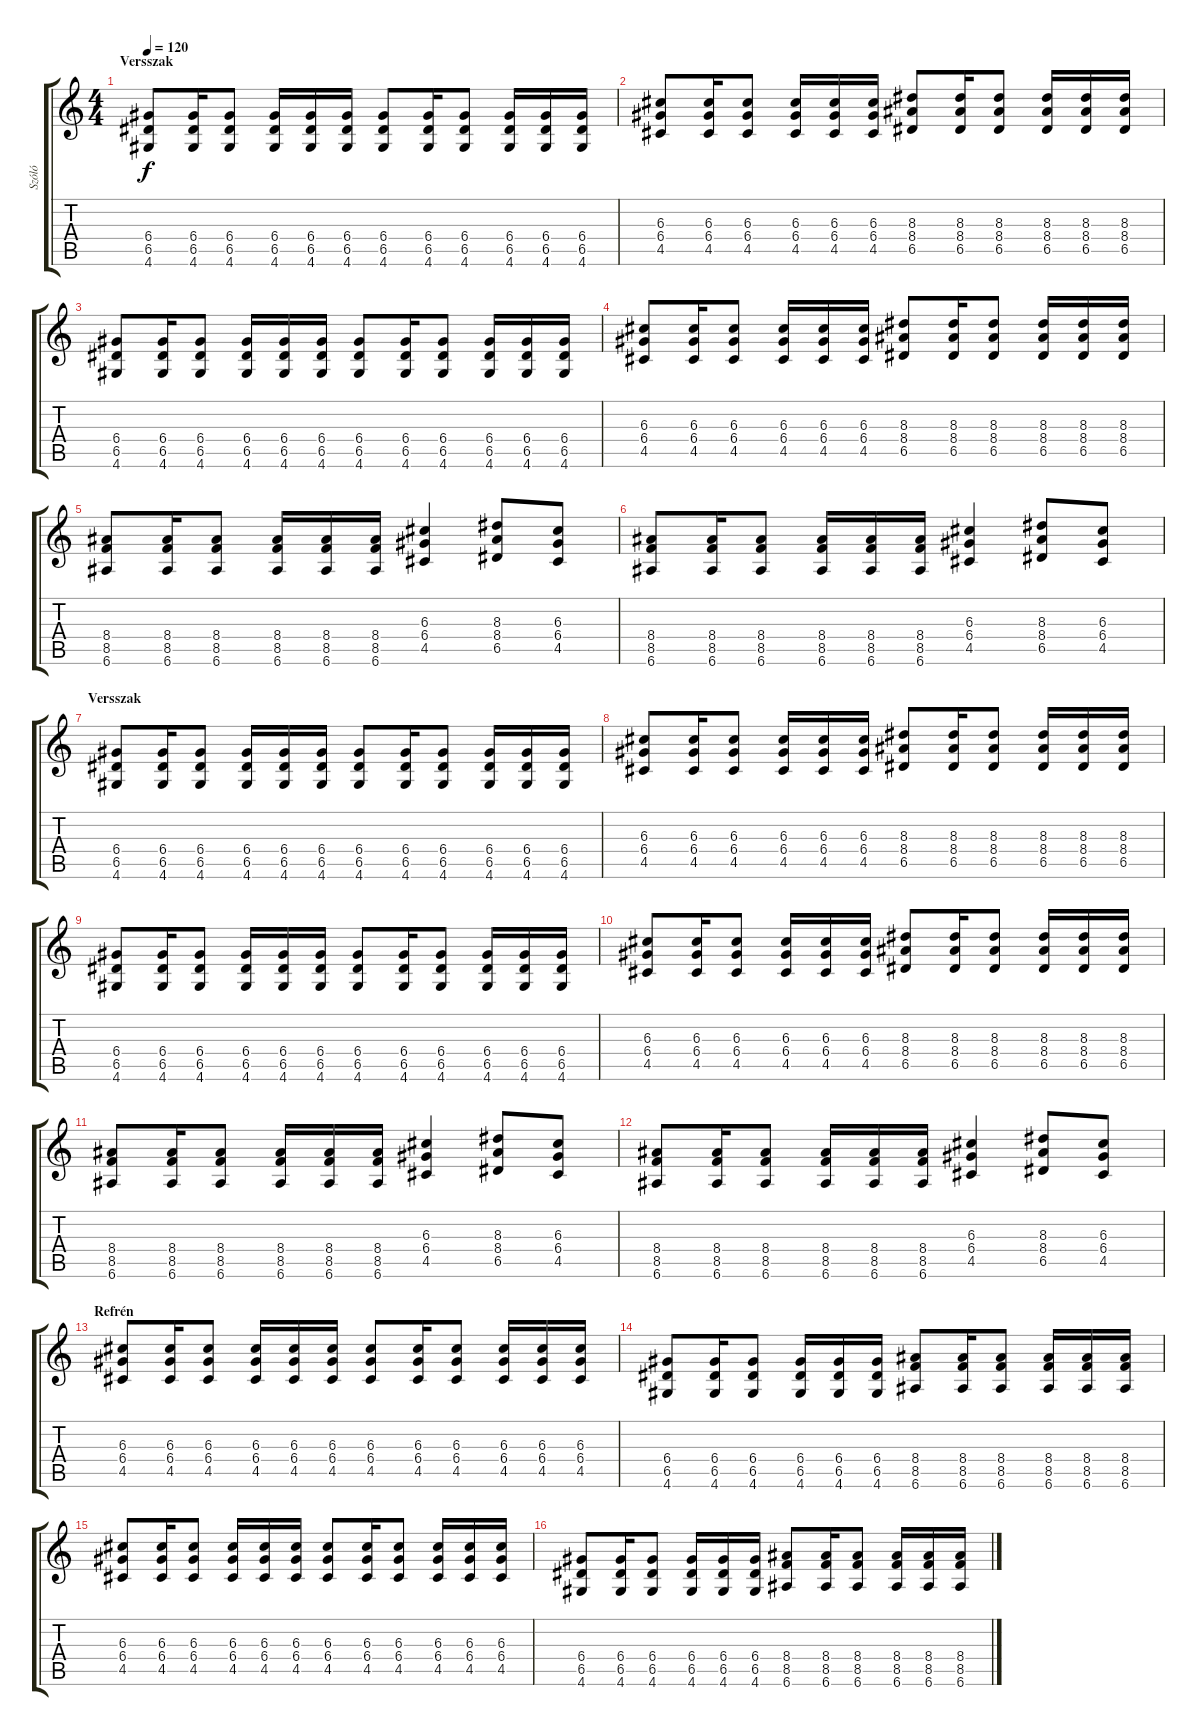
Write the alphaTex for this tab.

\track ("Szóló" "Szóló") {instrument distortionguitar}
\staff {score tabs}
\tuning (E4 B3 G3 D3 A2 E2) {hide}
\ts (4 4)
\section ("" "Versszak")
\tempo 120
\clef g2
\ks c
(6.4 6.5 4.6).8{dy f} (6.4 6.5 4.6).16 (6.4 6.5 4.6).8 (6.4 6.5 4.6).16 (6.4 6.5 4.6).16 (6.4 6.5 4.6).16 (6.4 6.5 4.6).8 (6.4 6.5 4.6).16 (6.4 6.5 4.6).8 (6.4 6.5 4.6).16 (6.4 6.5 4.6).16 (6.4 6.5 4.6).16 |
(6.3 6.4 4.5).8 (6.3 6.4 4.5).16 (6.3 6.4 4.5).8 (6.3 6.4 4.5).16 (6.3 6.4 4.5).16 (6.3 6.4 4.5).16 (8.3 8.4 6.5).8 (8.3 8.4 6.5).16 (8.3 8.4 6.5).8 (8.3 8.4 6.5).16 (8.3 8.4 6.5).16 (8.3 8.4 6.5).16 |
(6.4 6.5 4.6).8 (6.4 6.5 4.6).16 (6.4 6.5 4.6).8 (6.4 6.5 4.6).16 (6.4 6.5 4.6).16 (6.4 6.5 4.6).16 (6.4 6.5 4.6).8 (6.4 6.5 4.6).16 (6.4 6.5 4.6).8 (6.4 6.5 4.6).16 (6.4 6.5 4.6).16 (6.4 6.5 4.6).16 |
(6.3 6.4 4.5).8 (6.3 6.4 4.5).16 (6.3 6.4 4.5).8 (6.3 6.4 4.5).16 (6.3 6.4 4.5).16 (6.3 6.4 4.5).16 (8.3 8.4 6.5).8 (8.3 8.4 6.5).16 (8.3 8.4 6.5).8 (8.3 8.4 6.5).16 (8.3 8.4 6.5).16 (8.3 8.4 6.5).16 |
(8.4 8.5 6.6).8 (8.4 8.5 6.6).16 (8.4 8.5 6.6).8 (8.4 8.5 6.6).16 (8.4 8.5 6.6).16 (8.4 8.5 6.6).16 (6.3 6.4 4.5).4 (8.3 8.4 6.5).8 (6.3 6.4 4.5).8 |
(8.4 8.5 6.6).8 (8.4 8.5 6.6).16 (8.4 8.5 6.6).8 (8.4 8.5 6.6).16 (8.4 8.5 6.6).16 (8.4 8.5 6.6).16 (6.3 6.4 4.5).4 (8.3 8.4 6.5).8 (6.3 6.4 4.5).8 |
\section ("" "Versszak")
(6.4 6.5 4.6).8 (6.4 6.5 4.6).16 (6.4 6.5 4.6).8 (6.4 6.5 4.6).16 (6.4 6.5 4.6).16 (6.4 6.5 4.6).16 (6.4 6.5 4.6).8 (6.4 6.5 4.6).16 (6.4 6.5 4.6).8 (6.4 6.5 4.6).16 (6.4 6.5 4.6).16 (6.4 6.5 4.6).16 |
(6.3 6.4 4.5).8 (6.3 6.4 4.5).16 (6.3 6.4 4.5).8 (6.3 6.4 4.5).16 (6.3 6.4 4.5).16 (6.3 6.4 4.5).16 (8.3 8.4 6.5).8 (8.3 8.4 6.5).16 (8.3 8.4 6.5).8 (8.3 8.4 6.5).16 (8.3 8.4 6.5).16 (8.3 8.4 6.5).16 |
(6.4 6.5 4.6).8 (6.4 6.5 4.6).16 (6.4 6.5 4.6).8 (6.4 6.5 4.6).16 (6.4 6.5 4.6).16 (6.4 6.5 4.6).16 (6.4 6.5 4.6).8 (6.4 6.5 4.6).16 (6.4 6.5 4.6).8 (6.4 6.5 4.6).16 (6.4 6.5 4.6).16 (6.4 6.5 4.6).16 |
(6.3 6.4 4.5).8 (6.3 6.4 4.5).16 (6.3 6.4 4.5).8 (6.3 6.4 4.5).16 (6.3 6.4 4.5).16 (6.3 6.4 4.5).16 (8.3 8.4 6.5).8 (8.3 8.4 6.5).16 (8.3 8.4 6.5).8 (8.3 8.4 6.5).16 (8.3 8.4 6.5).16 (8.3 8.4 6.5).16 |
(8.4 8.5 6.6).8 (8.4 8.5 6.6).16 (8.4 8.5 6.6).8 (8.4 8.5 6.6).16 (8.4 8.5 6.6).16 (8.4 8.5 6.6).16 (6.3 6.4 4.5).4 (8.3 8.4 6.5).8 (6.3 6.4 4.5).8 |
(8.4 8.5 6.6).8 (8.4 8.5 6.6).16 (8.4 8.5 6.6).8 (8.4 8.5 6.6).16 (8.4 8.5 6.6).16 (8.4 8.5 6.6).16 (6.3 6.4 4.5).4 (8.3 8.4 6.5).8 (6.3 6.4 4.5).8 |
\section ("" "Refrén")
(6.3 6.4 4.5).8 (6.3 6.4 4.5).16 (6.3 6.4 4.5).8 (6.3 6.4 4.5).16 (6.3 6.4 4.5).16 (6.3 6.4 4.5).16 (6.3 6.4 4.5).8 (6.3 6.4 4.5).16 (6.3 6.4 4.5).8 (6.3 6.4 4.5).16 (6.3 6.4 4.5).16 (6.3 6.4 4.5).16 |
(6.4 6.5 4.6).8 (6.4 6.5 4.6).16 (6.4 6.5 4.6).8 (6.4 6.5 4.6).16 (6.4 6.5 4.6).16 (6.4 6.5 4.6).16 (8.4 8.5 6.6).8 (8.4 8.5 6.6).16 (8.4 8.5 6.6).8 (8.4 8.5 6.6).16 (8.4 8.5 6.6).16 (8.4 8.5 6.6).16 |
(6.3 6.4 4.5).8 (6.3 6.4 4.5).16 (6.3 6.4 4.5).8 (6.3 6.4 4.5).16 (6.3 6.4 4.5).16 (6.3 6.4 4.5).16 (6.3 6.4 4.5).8 (6.3 6.4 4.5).16 (6.3 6.4 4.5).8 (6.3 6.4 4.5).16 (6.3 6.4 4.5).16 (6.3 6.4 4.5).16 |
(6.4 6.5 4.6).8 (6.4 6.5 4.6).16 (6.4 6.5 4.6).8 (6.4 6.5 4.6).16 (6.4 6.5 4.6).16 (6.4 6.5 4.6).16 (8.4 8.5 6.6).8 (8.4 8.5 6.6).16 (8.4 8.5 6.6).8 (8.4 8.5 6.6).16 (8.4 8.5 6.6).16 (8.4 8.5 6.6).16
